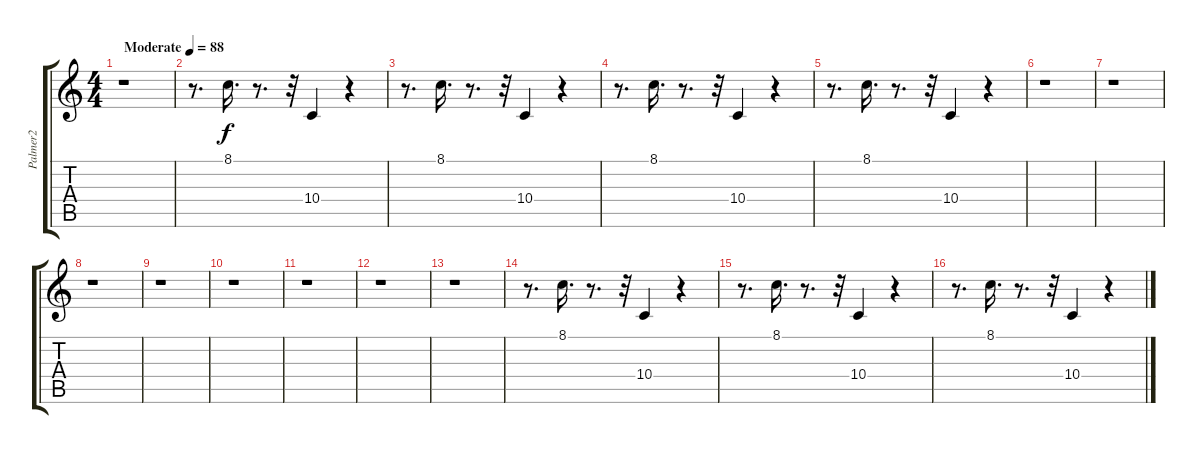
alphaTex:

\track ("Palmer2" "Palmer2") {instrument reversecymbal}
\staff {score tabs}
\tuning (E4 B3 G3 D3 A2 E2) {hide}
\ts (4 4)
\tempo (88 "Moderate")
\clef g2
\ks c
r.1{dy f instrument reversecymbal} |
r.8{d} 8.1.16{d} r.8{d} r.32 10.4.4 r.4 |
r.8{d} 8.1.16{d} r.8{d} r.32 10.4.4 r.4 |
r.8{d} 8.1.16{d} r.8{d} r.32 10.4.4 r.4 |
r.8{d} 8.1.16{d} r.8{d} r.32 10.4.4 r.4 |
r.1 |
r.1 |
r.1 |
r.1 |
r.1 |
r.1 |
r.1 |
r.1 |
r.8{d} 8.1.16{d} r.8{d} r.32 10.4.4 r.4 |
r.8{d} 8.1.16{d} r.8{d} r.32 10.4.4 r.4 |
r.8{d} 8.1.16{d} r.8{d} r.32 10.4.4 r.4
